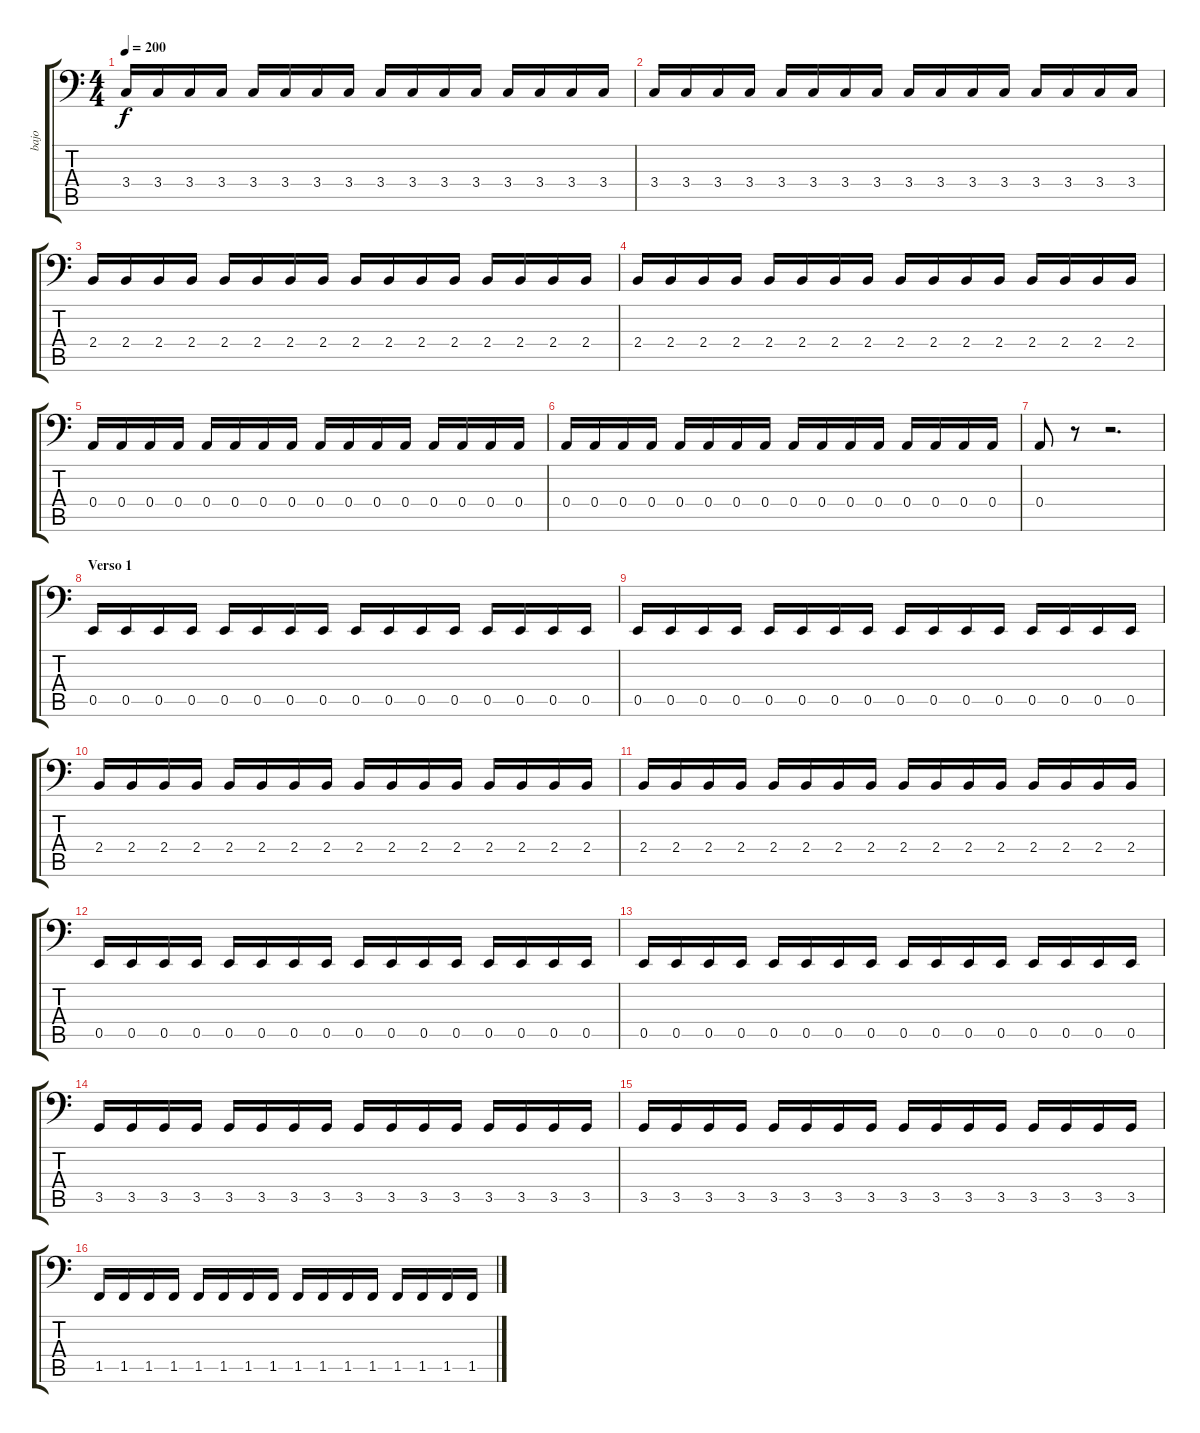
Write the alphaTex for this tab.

\track ("bajo" "bajo") {instrument electricbassfinger}
\staff {score tabs}
\tuning (C3 G2 D2 A1 E1 B0) {hide}
\ts (4 4)
\tempo 200
\clef f4
\ks c
3.4.16{dy f} 3.4.16 3.4.16 3.4.16 3.4.16 3.4.16 3.4.16 3.4.16 3.4.16 3.4.16 3.4.16 3.4.16 3.4.16 3.4.16 3.4.16 3.4.16 |
3.4.16 3.4.16 3.4.16 3.4.16 3.4.16 3.4.16 3.4.16 3.4.16 3.4.16 3.4.16 3.4.16 3.4.16 3.4.16 3.4.16 3.4.16 3.4.16 |
2.4.16 2.4.16 2.4.16 2.4.16 2.4.16 2.4.16 2.4.16 2.4.16 2.4.16 2.4.16 2.4.16 2.4.16 2.4.16 2.4.16 2.4.16 2.4.16 |
2.4.16 2.4.16 2.4.16 2.4.16 2.4.16 2.4.16 2.4.16 2.4.16 2.4.16 2.4.16 2.4.16 2.4.16 2.4.16 2.4.16 2.4.16 2.4.16 |
0.4.16 0.4.16 0.4.16 0.4.16 0.4.16 0.4.16 0.4.16 0.4.16 0.4.16 0.4.16 0.4.16 0.4.16 0.4.16 0.4.16 0.4.16 0.4.16 |
0.4.16 0.4.16 0.4.16 0.4.16 0.4.16 0.4.16 0.4.16 0.4.16 0.4.16 0.4.16 0.4.16 0.4.16 0.4.16 0.4.16 0.4.16 0.4.16 |
0.4.8 r.8 r.2{d} |
\section ("" "Verso 1")
0.5.16 0.5.16 0.5.16 0.5.16 0.5.16 0.5.16 0.5.16 0.5.16 0.5.16 0.5.16 0.5.16 0.5.16 0.5.16 0.5.16 0.5.16 0.5.16 |
0.5.16 0.5.16 0.5.16 0.5.16 0.5.16 0.5.16 0.5.16 0.5.16 0.5.16 0.5.16 0.5.16 0.5.16 0.5.16 0.5.16 0.5.16 0.5.16 |
2.4.16 2.4.16 2.4.16 2.4.16 2.4.16 2.4.16 2.4.16 2.4.16 2.4.16 2.4.16 2.4.16 2.4.16 2.4.16 2.4.16 2.4.16 2.4.16 |
2.4.16 2.4.16 2.4.16 2.4.16 2.4.16 2.4.16 2.4.16 2.4.16 2.4.16 2.4.16 2.4.16 2.4.16 2.4.16 2.4.16 2.4.16 2.4.16 |
0.5.16 0.5.16 0.5.16 0.5.16 0.5.16 0.5.16 0.5.16 0.5.16 0.5.16 0.5.16 0.5.16 0.5.16 0.5.16 0.5.16 0.5.16 0.5.16 |
0.5.16 0.5.16 0.5.16 0.5.16 0.5.16 0.5.16 0.5.16 0.5.16 0.5.16 0.5.16 0.5.16 0.5.16 0.5.16 0.5.16 0.5.16 0.5.16 |
3.5.16 3.5.16 3.5.16 3.5.16 3.5.16 3.5.16 3.5.16 3.5.16 3.5.16 3.5.16 3.5.16 3.5.16 3.5.16 3.5.16 3.5.16 3.5.16 |
3.5.16 3.5.16 3.5.16 3.5.16 3.5.16 3.5.16 3.5.16 3.5.16 3.5.16 3.5.16 3.5.16 3.5.16 3.5.16 3.5.16 3.5.16 3.5.16 |
1.5.16 1.5.16 1.5.16 1.5.16 1.5.16 1.5.16 1.5.16 1.5.16 1.5.16 1.5.16 1.5.16 1.5.16 1.5.16 1.5.16 1.5.16 1.5.16
